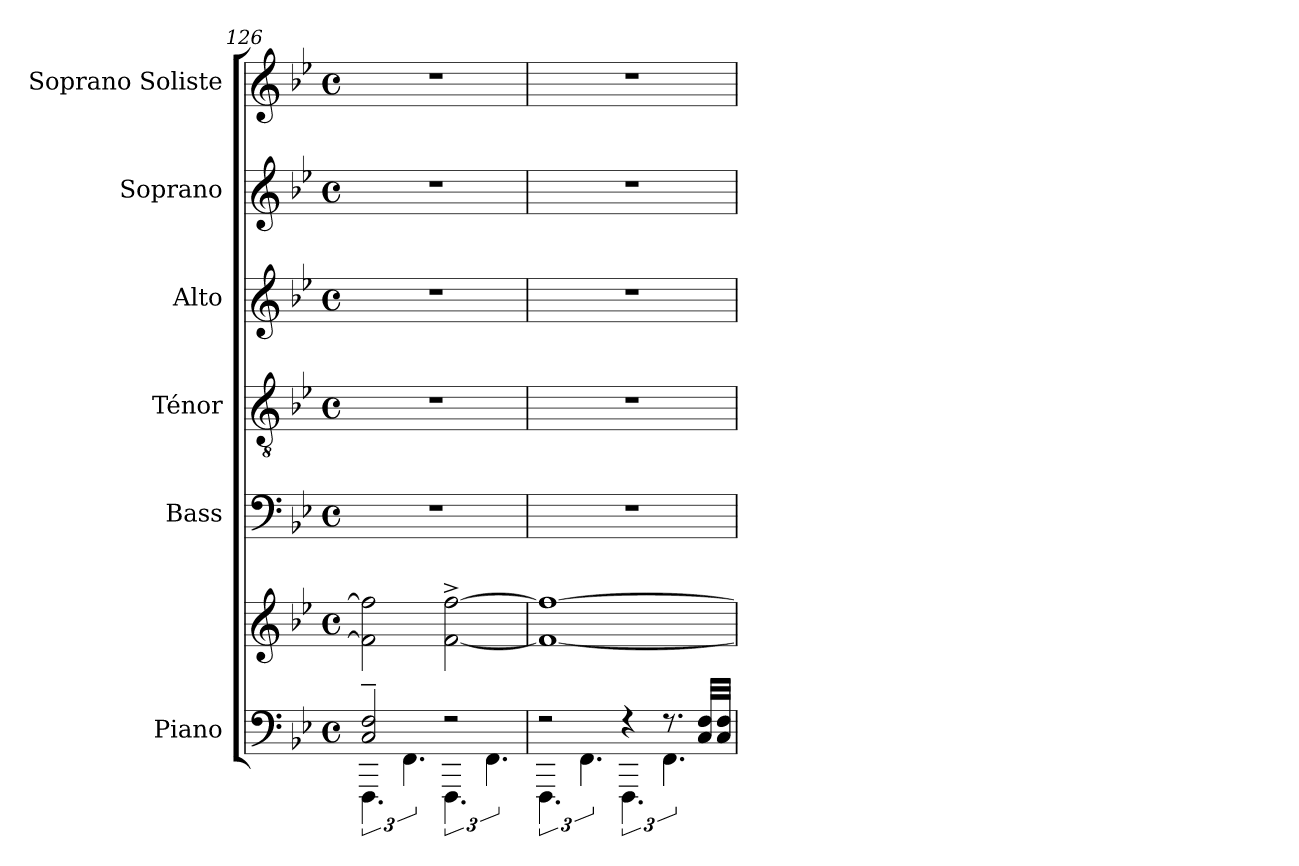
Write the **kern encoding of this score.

**kern	**kern	**kern	**kern	**kern	**kern	**kern
*part6	*part6	*part5	*part4	*part3	*part2	*part1
*staff7	*staff6	*staff5	*staff4	*staff3	*staff2	*staff1
*I"Piano	*	*I"Bass	*I"Ténor	*I"Alto	*I"Soprano	*I"Soprano Soliste
*I'Pno.	*	*I'B.	*I'T.	*I'A.	*I'S.	*
*clefF4	*clefG2	*clefF4	*clefGv2	*clefG2	*clefG2	*clefG2
*	*	*	*	*	*ITrd2c3	*
*k[b-e-]	*k[b-e-]	*k[b-e-]	*k[b-e-]	*k[b-e-]	*k[f#]	*k[b-e-]
*M4/4	*M4/4	*M4/4	*M4/4	*M4/4	*M4/4	*M4/4
*met(c)	*met(c)	*met(c)	*met(c)	*met(c)	*met(c)	*met(c)
=126	=126	=126	=126	=126	=126	=126
*^	*	*	*	*	*	*
2C/~ 2F/~	6.FFF\	2f\] 2ff\]	1r	1r	1r	1r	1r
.	6.FF\	.	.	.	.	.	.
2r	6.FFF\	[2f\^ [2ff\^	.	.	.	.	.
.	6.FF\	.	.	.	.	.	.
=127	=127	=127	=127	=127	=127	=127	=127
2r	6.FFF\	1f_ 1ff_	1r	1r	1r	1r	1r
.	6.FF\	.	.	.	.	.	.
4r	6.FFF\	.	.	.	.	.	.
8.r	6.FF\	.	.	.	.	.	.
32C/ 32F/LLL	.	.	.	.	.	.	.
32C/ 32F/JJJ	.	.	.	.	.	.	.
*v	*v	*	*	*	*	*	*
=	=	=	=	=	=	=
*-	*-	*-	*-	*-	*-	*-
